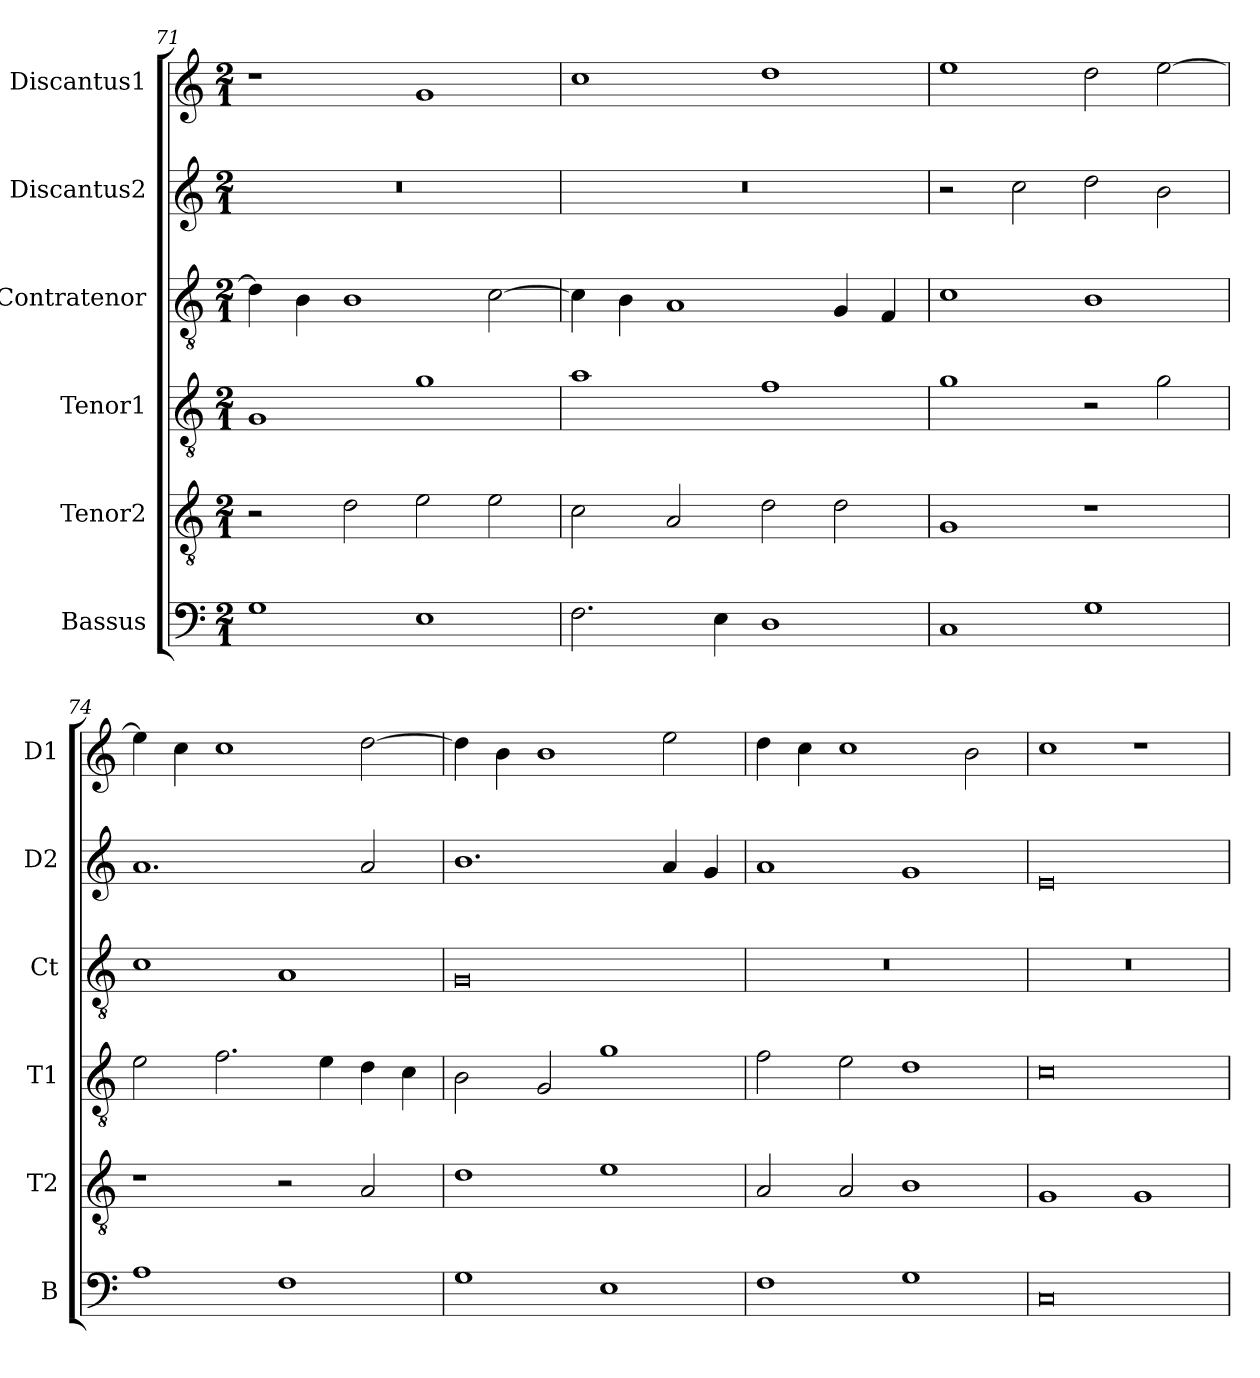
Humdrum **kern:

**kern	**kern	**kern	**kern	**kern	**kern
*part6	*part5	*part4	*part3	*part2	*part1
*staff6	*staff5	*staff4	*staff3	*staff2	*staff1
*I"Bassus	*I"Tenor2	*I"Tenor1	*I"Contratenor	*I"Discantus2	*I"Discantus1
*I'B	*I'T2	*I'T1	*I'Ct	*I'D2	*I'D1
*clefF4	*clefGv2	*clefGv2	*clefGv2	*clefG2	*clefG2
*k[]	*k[]	*k[]	*k[]	*k[]	*k[]
*M2/1	*M2/1	*M2/1	*M2/1	*M2/1	*M2/1
=71	=71	=71	=71	=71	=71
1G	2r	1G	4d\]	0r	1r
.	.	.	4B\	.	.
.	2d\	.	1B	.	.
1E	2e\	1g	.	.	1g
.	2e\	.	[2c\	.	.
=72	=72	=72	=72	=72	=72
2.F\	2c\	1a	4c\]	0r	1cc
.	.	.	4B\	.	.
.	2A/	.	1A	.	.
4E\	.	.	.	.	.
1D	2d\	1f	.	.	1dd
.	2d\	.	4G/	.	.
.	.	.	4F/	.	.
=73	=73	=73	=73	=73	=73
1C	1G	1g	1c	2r	1ee
.	.	.	.	2cc\	.
1G	1r	2r	1B	2dd\	2dd\
.	.	2g\	.	2b\	[2ee\
=74	=74	=74	=74	=74	=74
1A	1r	2e\	1c	1.a	4ee\]
.	.	.	.	.	4cc\
.	.	2.f\	.	.	1cc
1F	2r	.	1A	.	.
.	.	4e\	.	.	.
.	2A/	4d\	.	2a/	[2dd\
.	.	4c\	.	.	.
=75	=75	=75	=75	=75	=75
1G	1d	2B\	0G	1.b	4dd\]
.	.	.	.	.	4b\
.	.	2G/	.	.	1b
1E	1e	1g	.	.	.
.	.	.	.	4a/	2ee\
.	.	.	.	4g/	.
=76	=76	=76	=76	=76	=76
1F	2A/	2f\	0r	1a	4dd\
.	.	.	.	.	4cc\
.	2A/	2e\	.	.	1cc
1G	1B	1d	.	1g	.
.	.	.	.	.	2b\
=77	=77	=77	=77	=77	=77
0C	1G	0c	0r	0e	1cc
.	1G	.	.	.	1r
=	=	=	=	=	=
*-	*-	*-	*-	*-	*-
